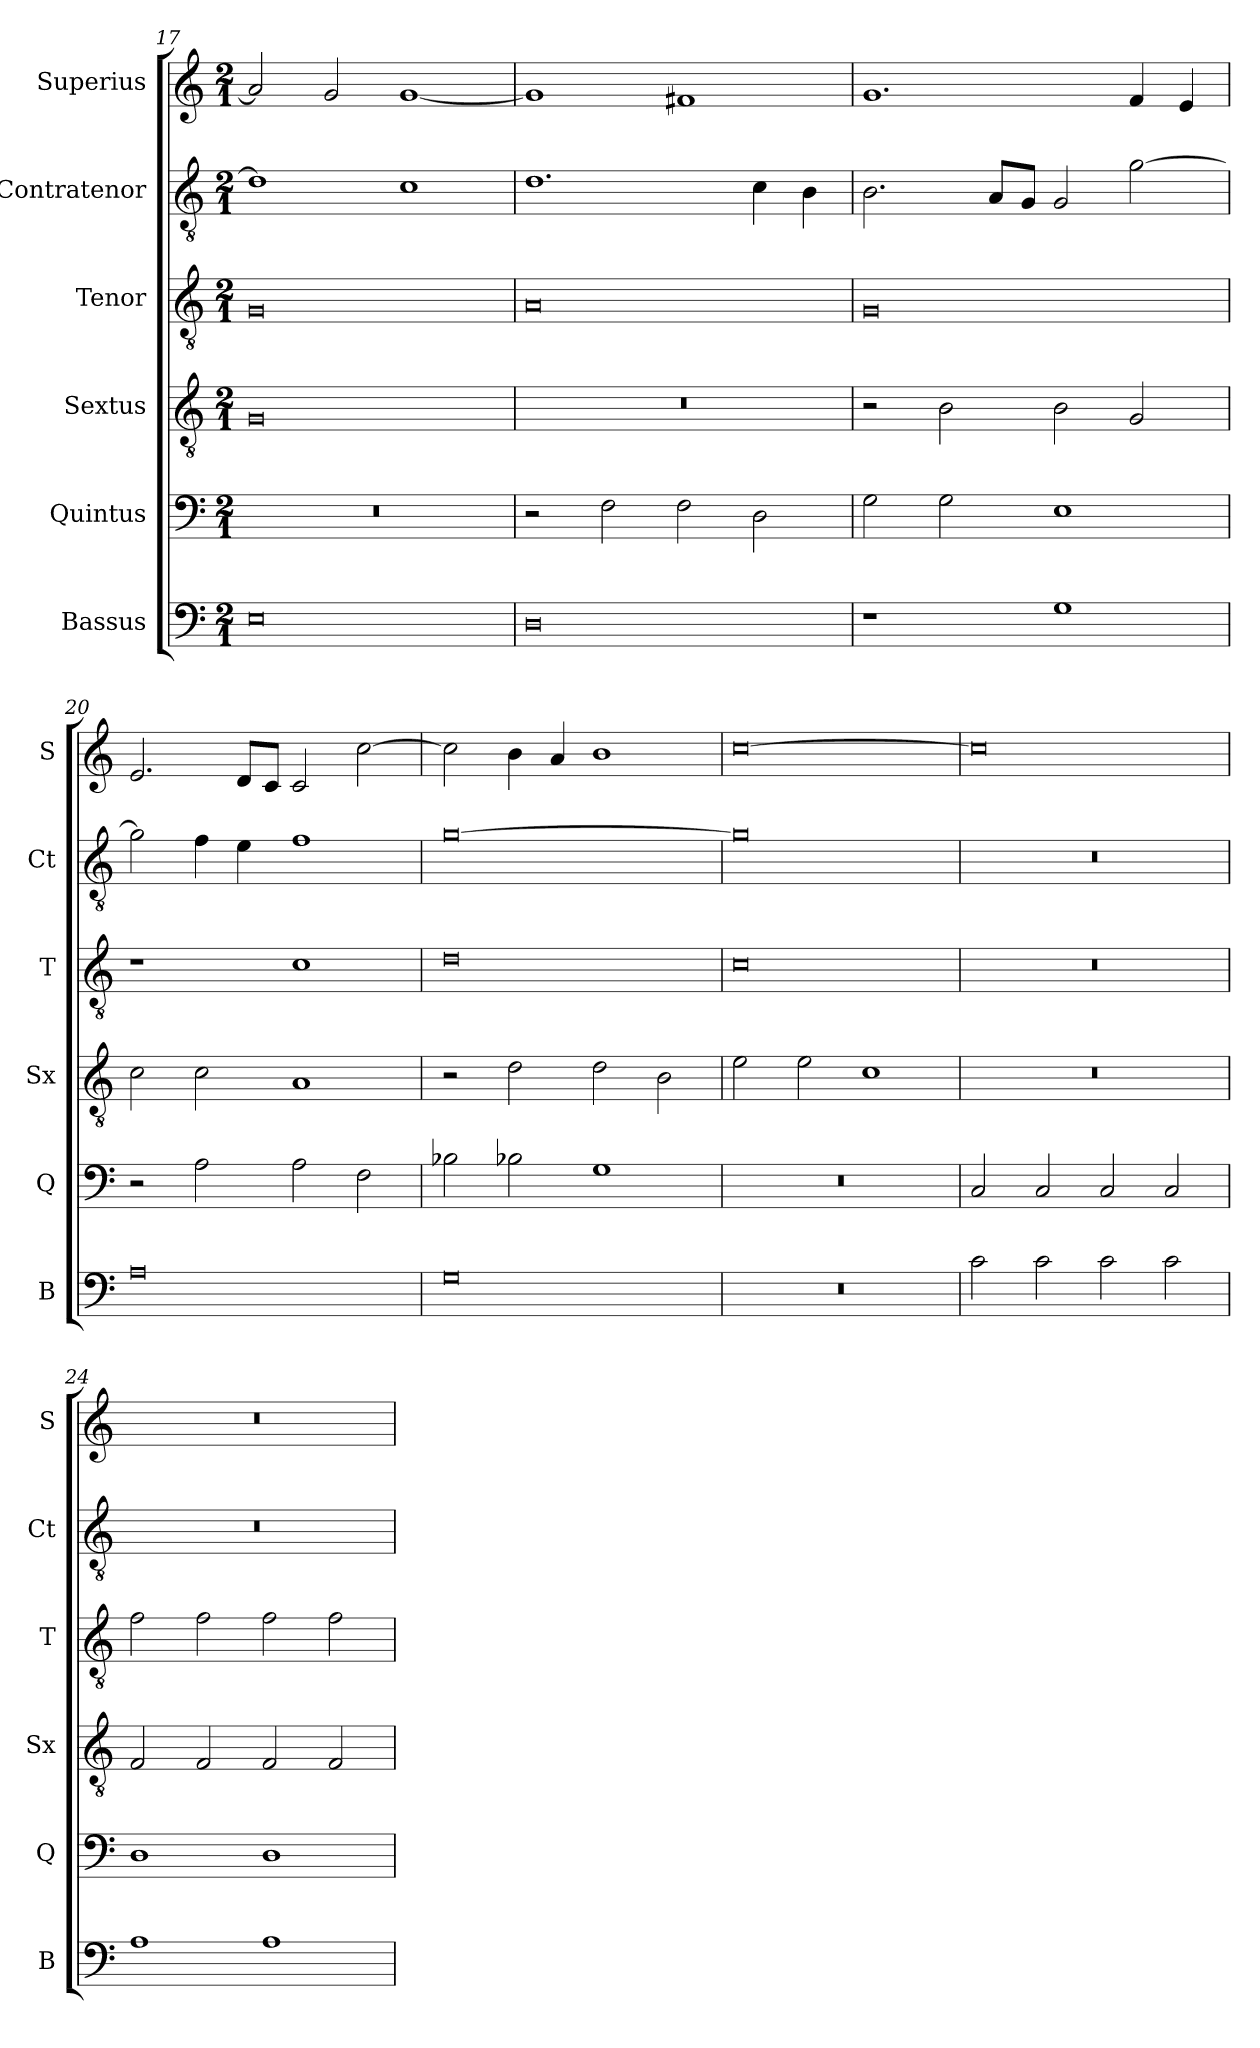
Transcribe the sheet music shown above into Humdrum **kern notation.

**kern	**kern	**kern	**kern	**kern	**kern
*part6	*part5	*part4	*part3	*part2	*part1
*staff6	*staff5	*staff4	*staff3	*staff2	*staff1
*I"Bassus	*I"Quintus	*I"Sextus	*I"Tenor	*I"Contratenor	*I"Superius
*I'B	*I'Q	*I'Sx	*I'T	*I'Ct	*I'S
*clefF4	*clefF4	*clefGv2	*clefGv2	*clefGv2	*clefG2
*k[]	*k[]	*k[]	*k[]	*k[]	*k[]
*M2/1	*M2/1	*M2/1	*M2/1	*M2/1	*M2/1
=17	=17	=17	=17	=17	=17
0E	0r	0G	0G	1d]	2a/]
.	.	.	.	.	2g/
.	.	.	.	1c	[1g
=18	=18	=18	=18	=18	=18
0D	2r	0r	0A	1.d	1g]
.	2F\	.	.	.	.
.	2F\	.	.	.	1f#X
.	2D\	.	.	4c\	.
.	.	.	.	4B\	.
=19	=19	=19	=19	=19	=19
1r	2G\	2r	0G	2.B\	1.g
.	2G\	2B\	.	.	.
.	.	.	.	8A/L	.
.	.	.	.	8G/J	.
1G	1E	2B\	.	2G/	.
.	.	2G/	.	[2g\	4f/
.	.	.	.	.	4e/
=20	=20	=20	=20	=20	=20
0A	2r	2c\	1r	2g\]	2.e/
.	2A\	2c\	.	4f\	.
.	.	.	.	4e\	8d/L
.	.	.	.	.	8c/J
.	2A\	1A	1c	1f	2c/
.	2F\	.	.	.	[2cc\
=21	=21	=21	=21	=21	=21
0G	2B-X\	2r	0d	[0g	2cc\]
.	2B-X\	2d\	.	.	4b\
.	.	.	.	.	4a/
.	1G	2d\	.	.	1b
.	.	2B\	.	.	.
=22	=22	=22	=22	=22	=22
0r	0r	2e\	0c	0g]	[0cc
.	.	2e\	.	.	.
.	.	1c	.	.	.
=23	=23	=23	=23	=23	=23
2c\	2C/	0r	0r	0r	0cc]
2c\	2C/	.	.	.	.
2c\	2C/	.	.	.	.
2c\	2C/	.	.	.	.
=24	=24	=24	=24	=24	=24
1A	1D	2F/	2f\	0r	0r
.	.	2F/	2f\	.	.
1A	1D	2F/	2f\	.	.
.	.	2F/	2f\	.	.
=	=	=	=	=	=
*-	*-	*-	*-	*-	*-
